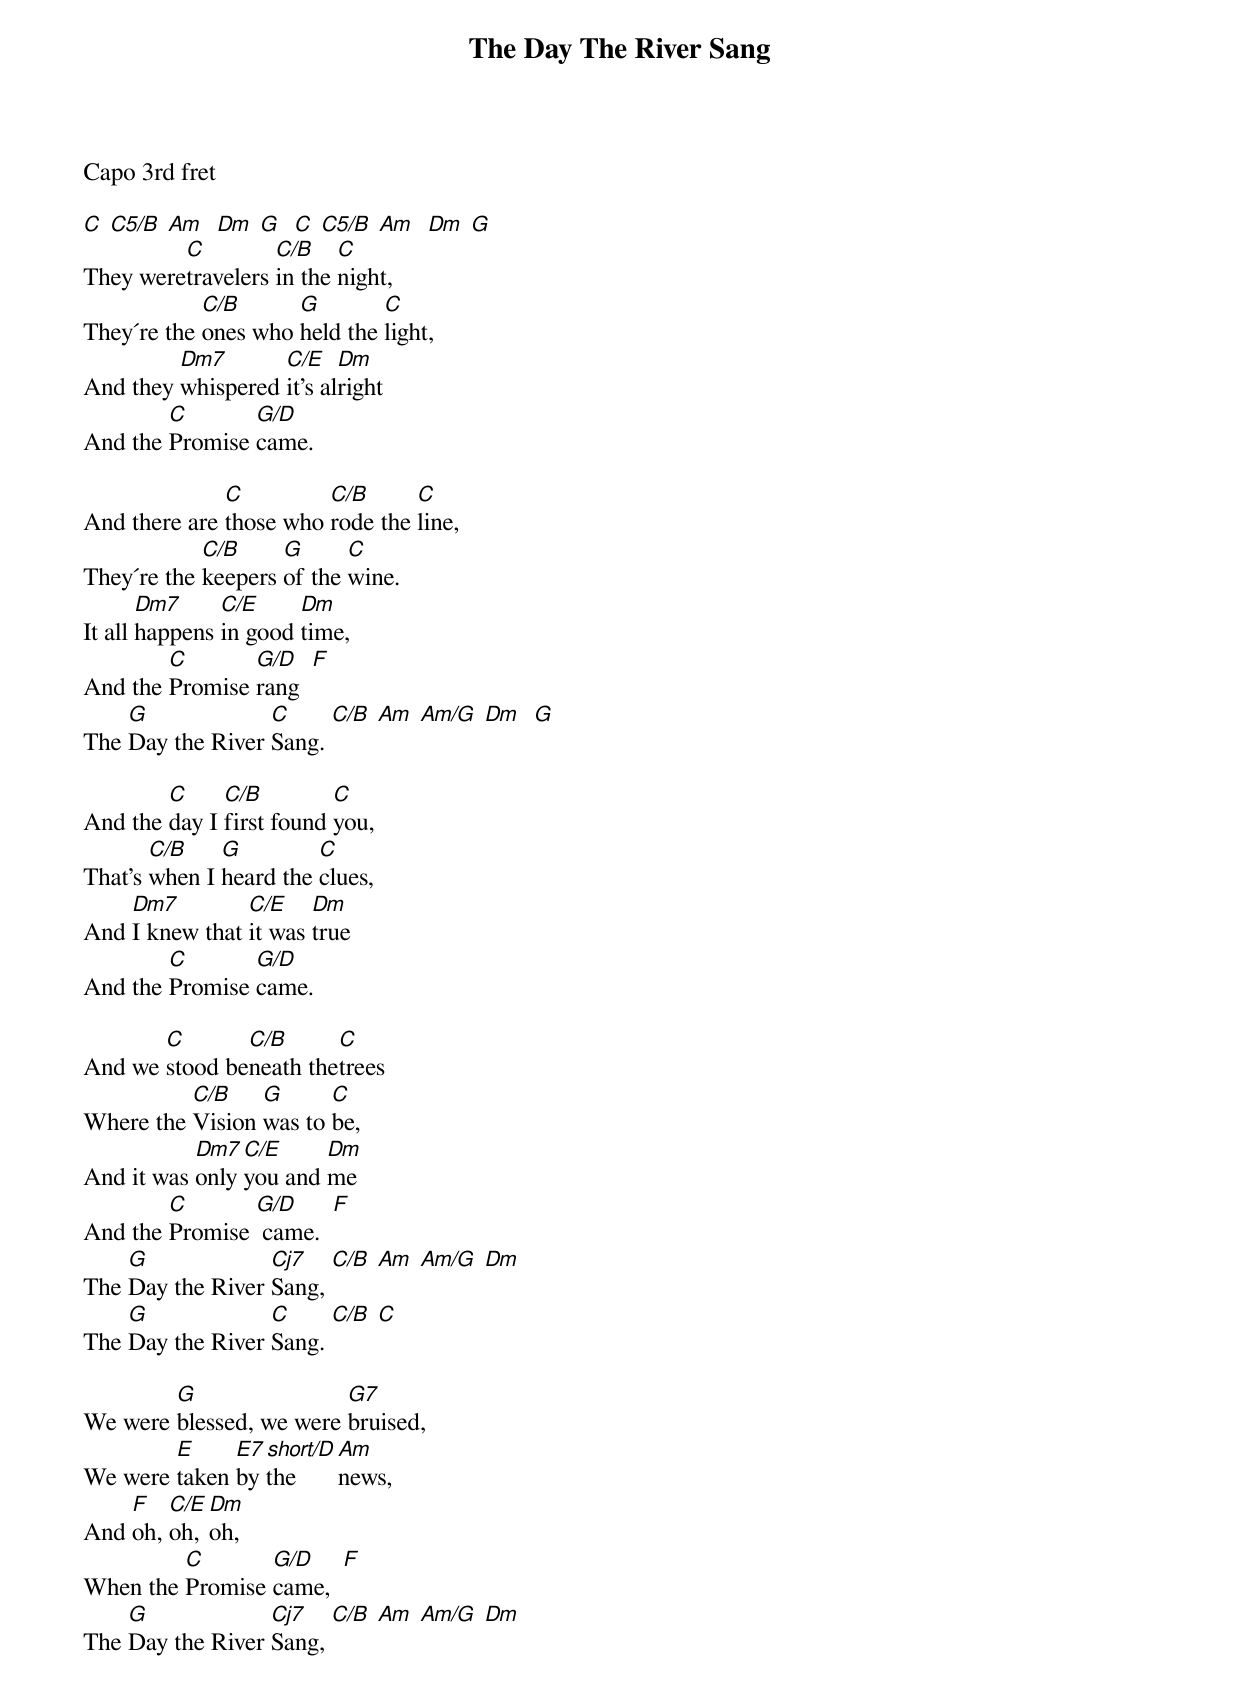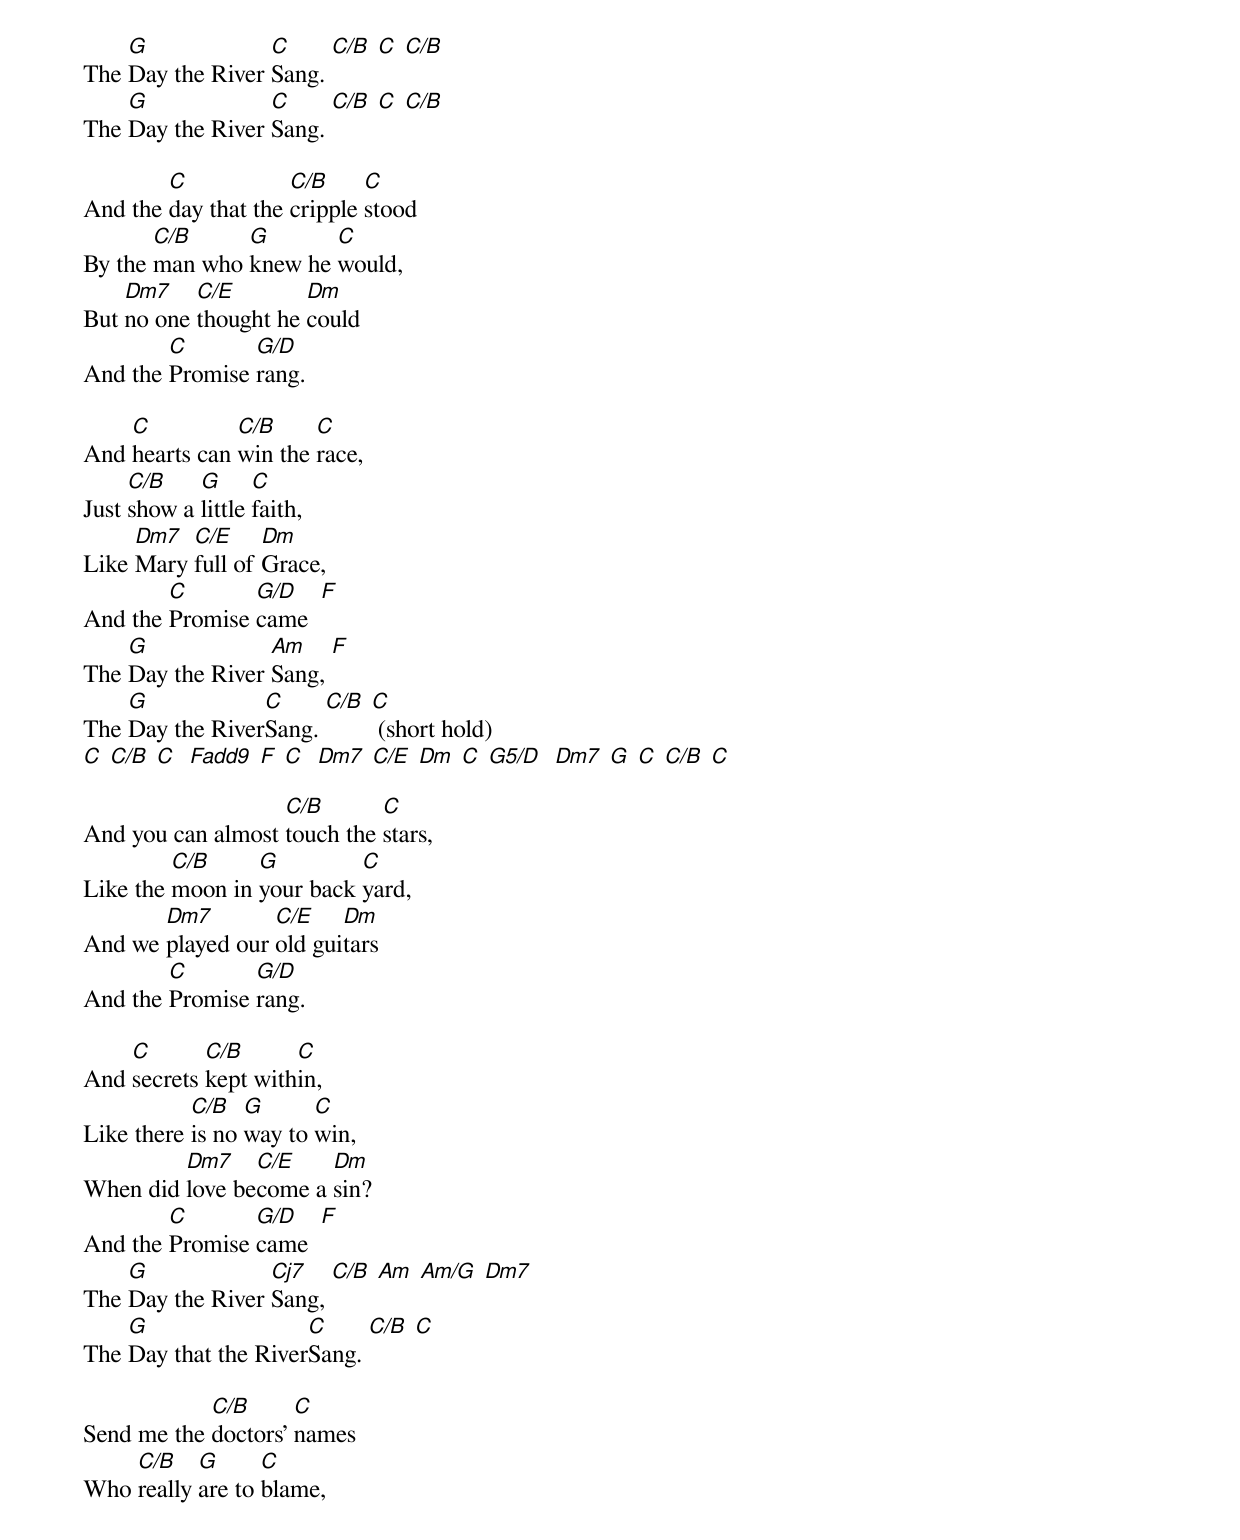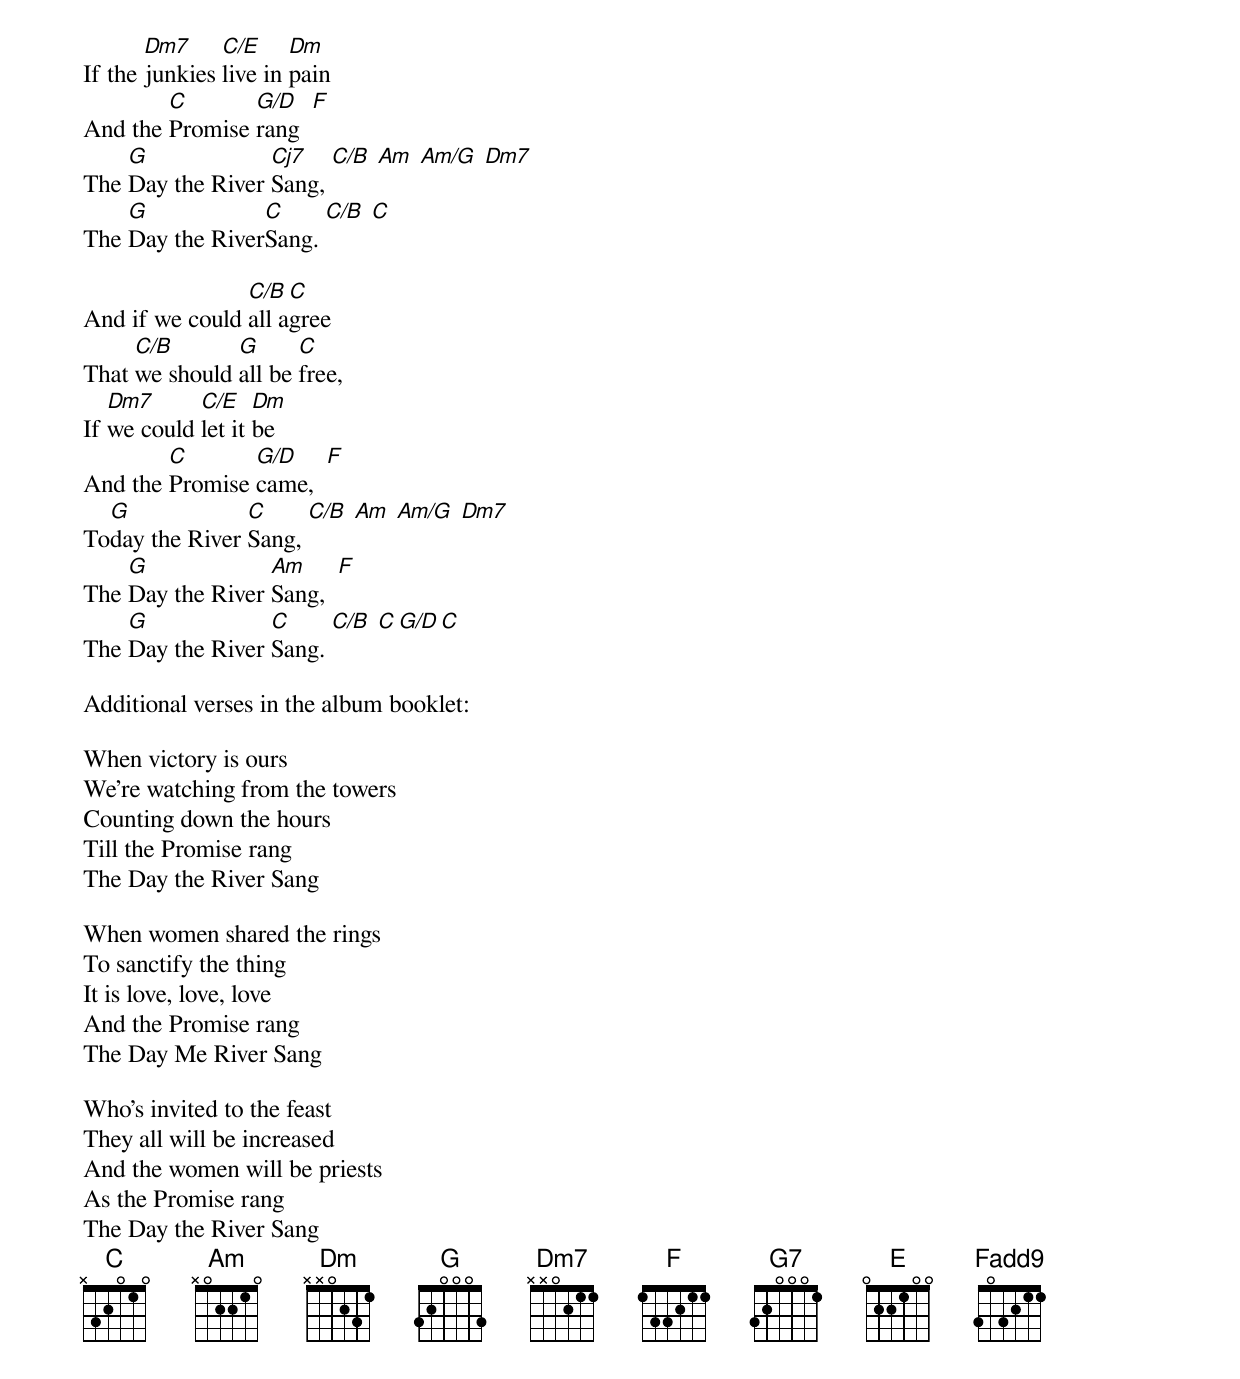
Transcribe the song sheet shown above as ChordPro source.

{title: The Day The River Sang}
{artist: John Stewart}
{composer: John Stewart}
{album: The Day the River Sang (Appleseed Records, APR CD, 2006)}

Capo 3rd fret

[C] [C5/B] [Am]  [Dm] [G]  [C] [C5/B] [Am]  [Dm] [G]
They were[C]travelers [C/B]in the [C]night,
They´re the [C/B]ones who [G]held the [C]light,
And they [Dm7]whispered [C/E]it's al[Dm]right
And the [C]Promise [G/D]came.

And there are [C]those who [C/B]rode the [C]line,
They´re the [C/B]keepers [G]of the [C]wine.
It all [Dm7]happens [C/E]in good [Dm]time,
And the [C]Promise [G/D]rang  [F]
The [G]Day the River [C]Sang. [C/B] [Am] [Am/G] [Dm]  [G]

And the [C]day I [C/B]first found [C]you,
That's [C/B]when I [G]heard the [C]clues,
And [Dm7]I knew that [C/E]it was [Dm]true
And the [C]Promise [G/D]came.

And we [C]stood be[C/B]neath the[C]trees
Where the [C/B]Vision [G]was to [C]be,
And it was [Dm7]only [C/E]you and [Dm]me
And the [C]Promise [G/D] came.  [F]
The [G]Day the River [Cj7]Sang, [C/B] [Am] [Am/G] [Dm]
The [G]Day the River [C]Sang. [C/B] [C]

We were [G]blessed, we were [G7]bruised,
We were [E]taken [E7 short/D]by the [Am]news,
And [F]oh, [C/E]oh, [Dm]oh,
When the [C]Promise [G/D]came,  [F]
The [G]Day the River [Cj7]Sang, [C/B] [Am] [Am/G] [Dm]
The [G]Day the River [C]Sang. [C/B] [C] [C/B]
The [G]Day the River [C]Sang. [C/B] [C] [C/B]

And the [C]day that the [C/B]cripple [C]stood
By the [C/B]man who [G]knew he [C]would,
But [Dm7]no one [C/E]thought he [Dm]could
And the [C]Promise [G/D]rang.

And [C]hearts can [C/B]win the [C]race,
Just [C/B]show a [G]little [C]faith,
Like [Dm7]Mary [C/E]full of [Dm]Grace,
And the [C]Promise [G/D]came  [F]
The [G]Day the River [Am]Sang, [F]
The [G]Day the River[C]Sang. [C/B] [C] (short hold)
[C] [C/B] [C]  [Fadd9] [F] [C]  [Dm7] [C/E] [Dm] [C] [G5/D]  [Dm7] [G] [C] [C/B] [C]

And you can almost [C/B]touch the [C]stars,
Like the [C/B]moon in [G]your back [C]yard,
And we [Dm7]played our [C/E]old gui[Dm]tars
And the [C]Promise [G/D]rang.

And [C]secrets [C/B]kept with[C]in,
Like there [C/B]is no [G]way to [C]win,
When did [Dm7]love be[C/E]come a [Dm]sin?
And the [C]Promise [G/D]came  [F]
The [G]Day the River [Cj7]Sang, [C/B] [Am] [Am/G] [Dm7]
The [G]Day that the River[C]Sang. [C/B] [C]

Send me the [C/B]doctors' [C]names
Who [C/B]really [G]are to [C]blame,
If the [Dm7]junkies [C/E]live in [Dm]pain
And the [C]Promise [G/D]rang  [F]
The [G]Day the River [Cj7]Sang, [C/B] [Am] [Am/G] [Dm7]
The [G]Day the River[C]Sang. [C/B] [C]

And if we could [C/B]all a[C]gree
That [C/B]we should [G]all be [C]free,
If [Dm7]we could [C/E]let it [Dm]be
And the [C]Promise [G/D]came,  [F]
To[G]day the River [C]Sang, [C/B] [Am] [Am/G] [Dm7]
The [G]Day the River [Am]Sang,  [F]
The [G]Day the River [C]Sang. [C/B] [C][G/D][C]

Additional verses in the album booklet:

When victory is ours
We're watching from the towers
Counting down the hours
Till the Promise rang
The Day the River Sang

When women shared the rings
To sanctify the thing
It is love, love, love
And the Promise rang
The Day Me River Sang

Who's invited to the feast
They all will be increased
And the women will be priests
As the Promise rang
The Day the River Sang
